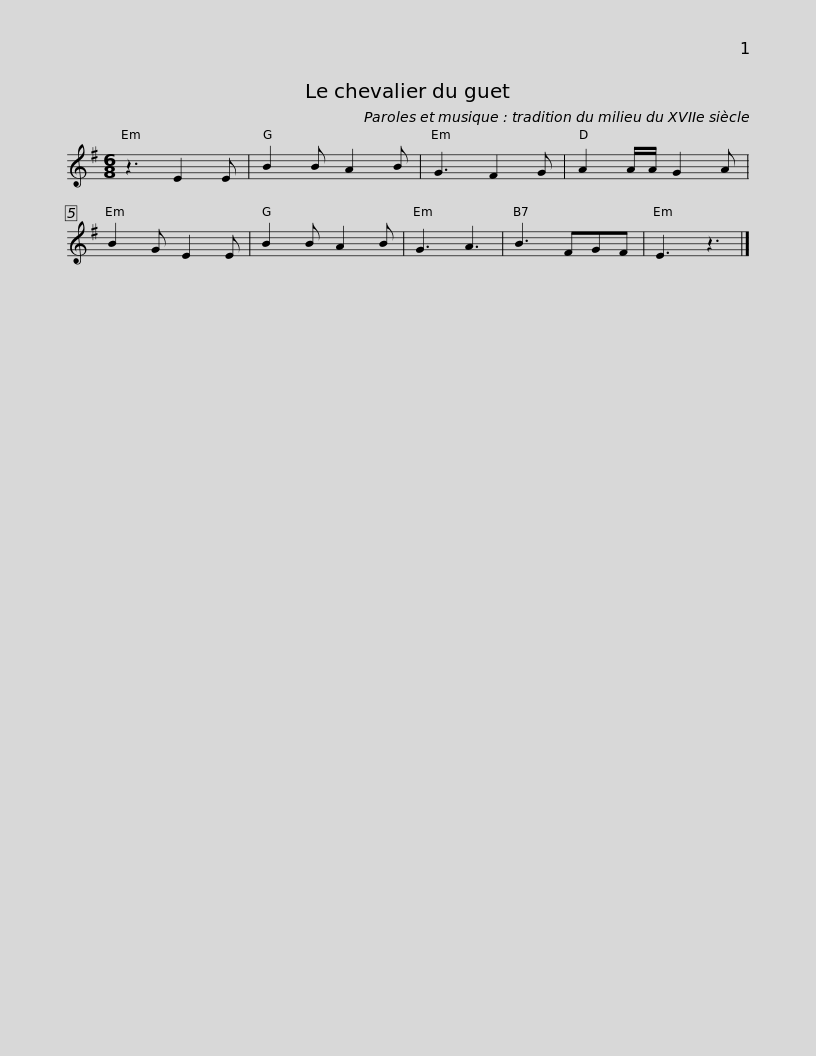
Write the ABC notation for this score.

X:1
L:1/8
M:6/8
I:linebreak $
K:Emin
V:1 treble
V:1
 z3 E2 E | B2 B A2 B | G3 F2 G | A2 A/A/ G2 A | B2 G E2 E | %5
 B2 B A2 B | G3 A3 | B3 FGF | E3 z3 |] %9
